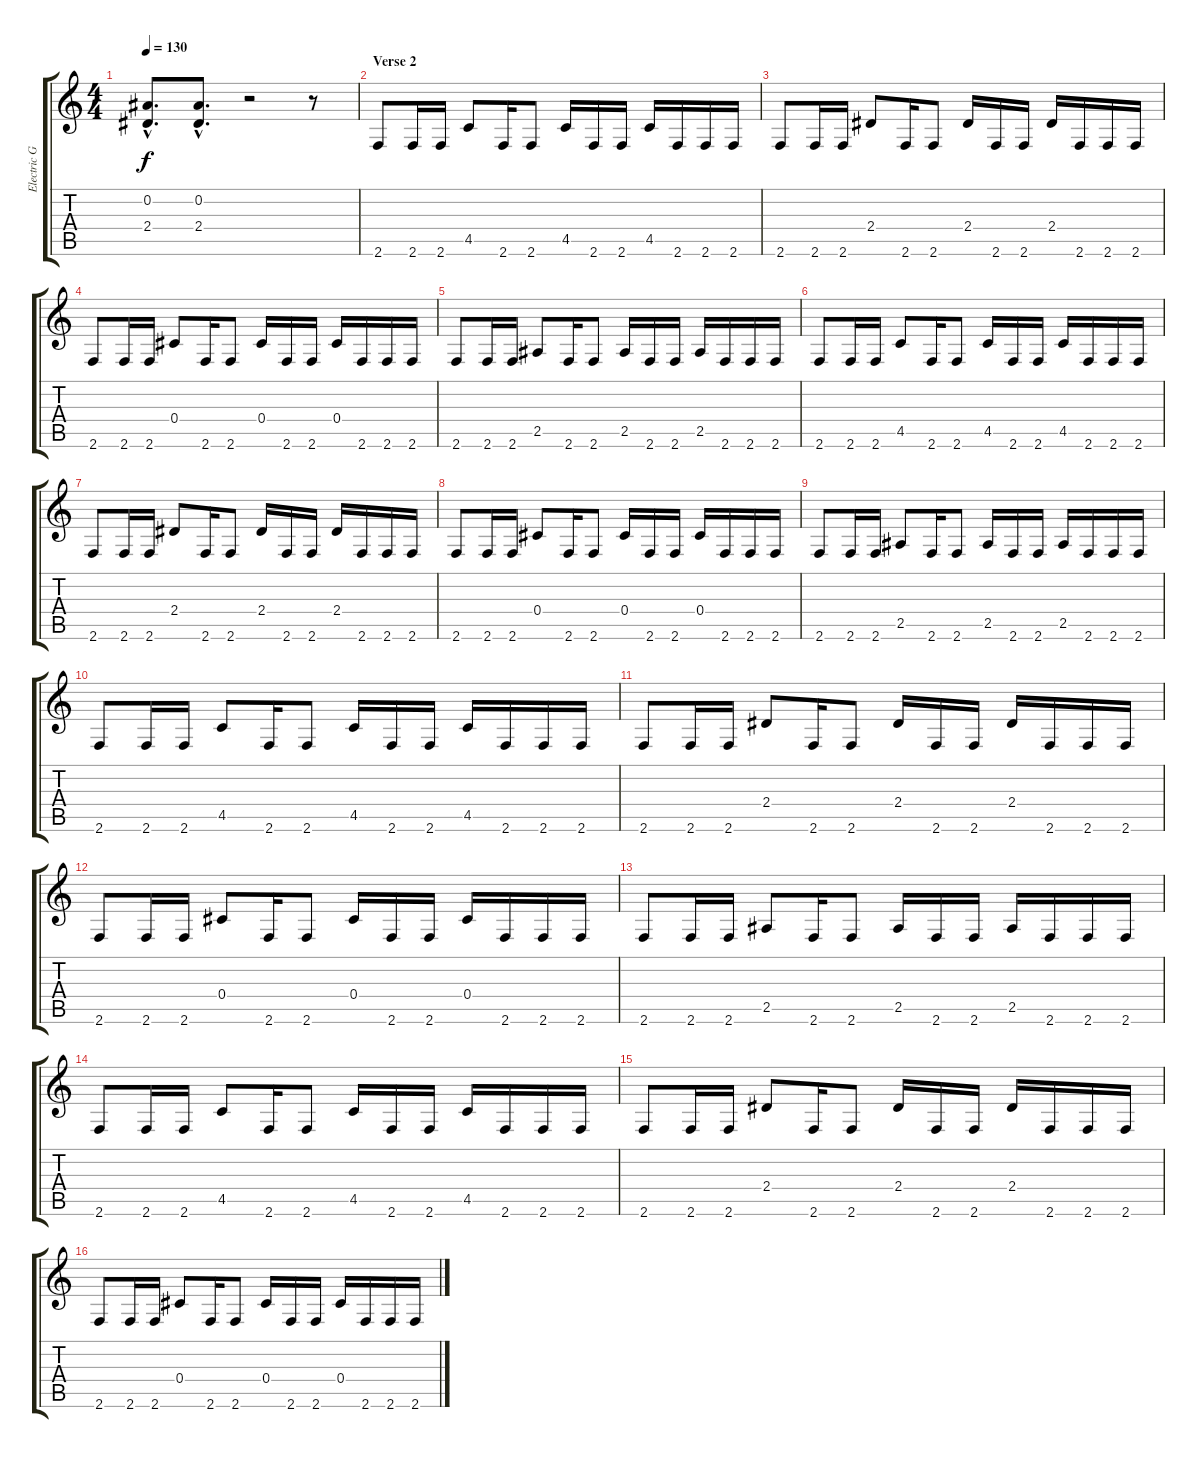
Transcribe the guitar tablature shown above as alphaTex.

\track ("Electric Guitar" "Electric G") {instrument distortionguitar}
\staff {score tabs}
\tuning (Eb4 Bb3 Gb3 Db3 Ab2 Eb2) {hide}
\ts (4 4)
\tempo 130
\clef g2
\ks c
(0.2{hac} 2.4{hac}).8{d dy f} (0.2{hac} 2.4{hac}).8{d} r.2 r.8 |
\section ("" "Verse 2")
2.6.8 2.6.16 2.6.16 4.5.8 2.6.16 2.6.8 4.5.16 2.6.16 2.6.16 4.5.16 2.6.16 2.6.16 2.6.16 |
2.6.8 2.6.16 2.6.16 2.4.8 2.6.16 2.6.8 2.4.16 2.6.16 2.6.16 2.4.16 2.6.16 2.6.16 2.6.16 |
2.6.8 2.6.16 2.6.16 0.4.8 2.6.16 2.6.8 0.4.16 2.6.16 2.6.16 0.4.16 2.6.16 2.6.16 2.6.16 |
2.6.8 2.6.16 2.6.16 2.5.8 2.6.16 2.6.8 2.5.16 2.6.16 2.6.16 2.5.16 2.6.16 2.6.16 2.6.16 |
2.6.8 2.6.16 2.6.16 4.5.8 2.6.16 2.6.8 4.5.16 2.6.16 2.6.16 4.5.16 2.6.16 2.6.16 2.6.16 |
2.6.8 2.6.16 2.6.16 2.4.8 2.6.16 2.6.8 2.4.16 2.6.16 2.6.16 2.4.16 2.6.16 2.6.16 2.6.16 |
2.6.8 2.6.16 2.6.16 0.4.8 2.6.16 2.6.8 0.4.16 2.6.16 2.6.16 0.4.16 2.6.16 2.6.16 2.6.16 |
2.6.8 2.6.16 2.6.16 2.5.8 2.6.16 2.6.8 2.5.16 2.6.16 2.6.16 2.5.16 2.6.16 2.6.16 2.6.16 |
2.6.8 2.6.16 2.6.16 4.5.8 2.6.16 2.6.8 4.5.16 2.6.16 2.6.16 4.5.16 2.6.16 2.6.16 2.6.16 |
2.6.8 2.6.16 2.6.16 2.4.8 2.6.16 2.6.8 2.4.16 2.6.16 2.6.16 2.4.16 2.6.16 2.6.16 2.6.16 |
2.6.8 2.6.16 2.6.16 0.4.8 2.6.16 2.6.8 0.4.16 2.6.16 2.6.16 0.4.16 2.6.16 2.6.16 2.6.16 |
2.6.8 2.6.16 2.6.16 2.5.8 2.6.16 2.6.8 2.5.16 2.6.16 2.6.16 2.5.16 2.6.16 2.6.16 2.6.16 |
2.6.8 2.6.16 2.6.16 4.5.8 2.6.16 2.6.8 4.5.16 2.6.16 2.6.16 4.5.16 2.6.16 2.6.16 2.6.16 |
2.6.8 2.6.16 2.6.16 2.4.8 2.6.16 2.6.8 2.4.16 2.6.16 2.6.16 2.4.16 2.6.16 2.6.16 2.6.16 |
2.6.8 2.6.16 2.6.16 0.4.8 2.6.16 2.6.8 0.4.16 2.6.16 2.6.16 0.4.16 2.6.16 2.6.16 2.6.16
